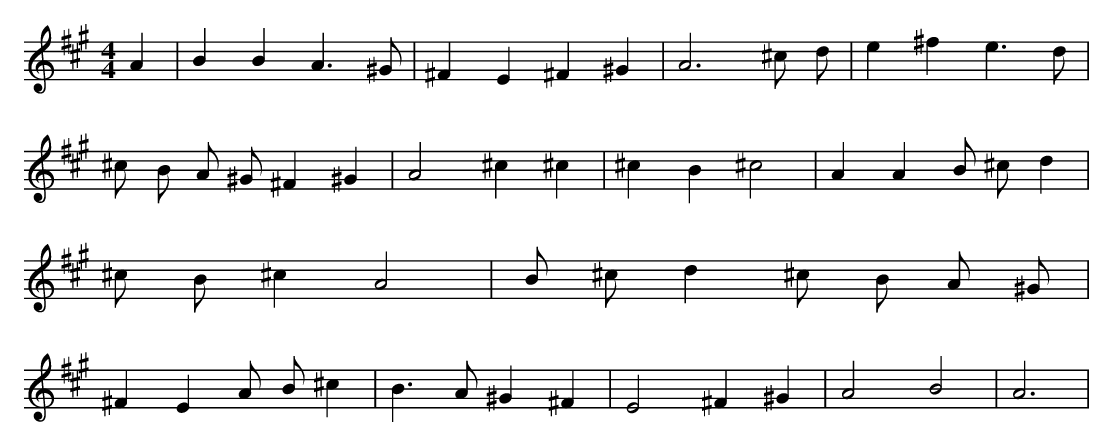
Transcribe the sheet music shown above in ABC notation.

X:1
M:4/4
L:1/8
K:A
A2 | B2 B2 A3 ^G | ^F2 E2 ^F2 ^G2 | A6 ^c d | e2 ^f2 e3 d | ^c B A ^G ^F2 ^G2 | A4 ^c2 ^c2 | ^c2 B2 ^c4 | A2 A2 B ^c d2 | ^c B ^c2 A4 | B ^c d2 ^c B A ^G | ^F2 E2 A B ^c2 | B3 A ^G2 ^F2 | E4 ^F2 ^G2 | A4 B4 | A6 |
